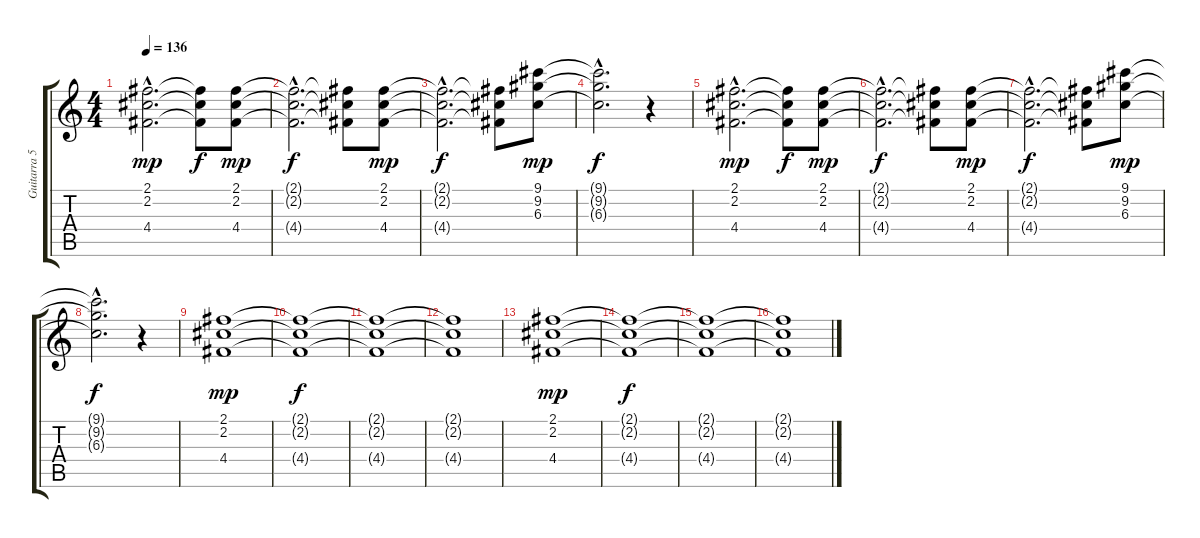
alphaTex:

\track ("Guitarra 5" "Guitarra 5") {instrument electricguitarjazz}
\staff {score tabs}
\tuning (E4 B3 G3 D3 A2 E2) {hide}
\ts (4 4)
\tempo 136
\clef g2
\ks c
(2.1{hac} 2.2{hac} 4.4{hac}).2{d dy mp} (2.1{t} 2.2{t} 4.4{t}).8{dy f} (2.1 2.2 4.4).8{dy mp} |
(2.1{hac t} 2.2{hac t} 4.4{hac t}).2{d dy f} (2.1{t} 2.2{t} 4.4{t}).8 (2.1 2.2 4.4).8{dy mp} |
(2.1{hac t} 2.2{hac t} 4.4{hac t}).2{d dy f} (2.1{t} 2.2{t} 4.4{t}).8 (9.1 9.2 6.3).8{dy mp} |
(9.1{hac t} 9.2{hac t} 6.3{hac t}).2{d dy f} r.4 |
(2.1{hac} 2.2{hac} 4.4{hac}).2{d dy mp} (2.1{t} 2.2{t} 4.4{t}).8{dy f} (2.1 2.2 4.4).8{dy mp} |
(2.1{hac t} 2.2{hac t} 4.4{hac t}).2{d dy f} (2.1{t} 2.2{t} 4.4{t}).8 (2.1 2.2 4.4).8{dy mp} |
(2.1{hac t} 2.2{hac t} 4.4{hac t}).2{d dy f} (2.1{t} 2.2{t} 4.4{t}).8 (9.1 9.2 6.3).8{dy mp} |
(9.1{hac t} 9.2{hac t} 6.3{hac t}).2{d dy f} r.4 |
(2.1 2.2 4.4).1{dy mp} |
(2.1{t} 2.2{t} 4.4{t}).1{dy f} |
(2.1{t} 2.2{t} 4.4{t}).1 |
(2.1{t} 2.2{t} 4.4{t}).1 |
(2.1 2.2 4.4).1{dy mp} |
(2.1{t} 2.2{t} 4.4{t}).1{dy f} |
(2.1{t} 2.2{t} 4.4{t}).1 |
(2.1{t} 2.2{t} 4.4{t}).1
